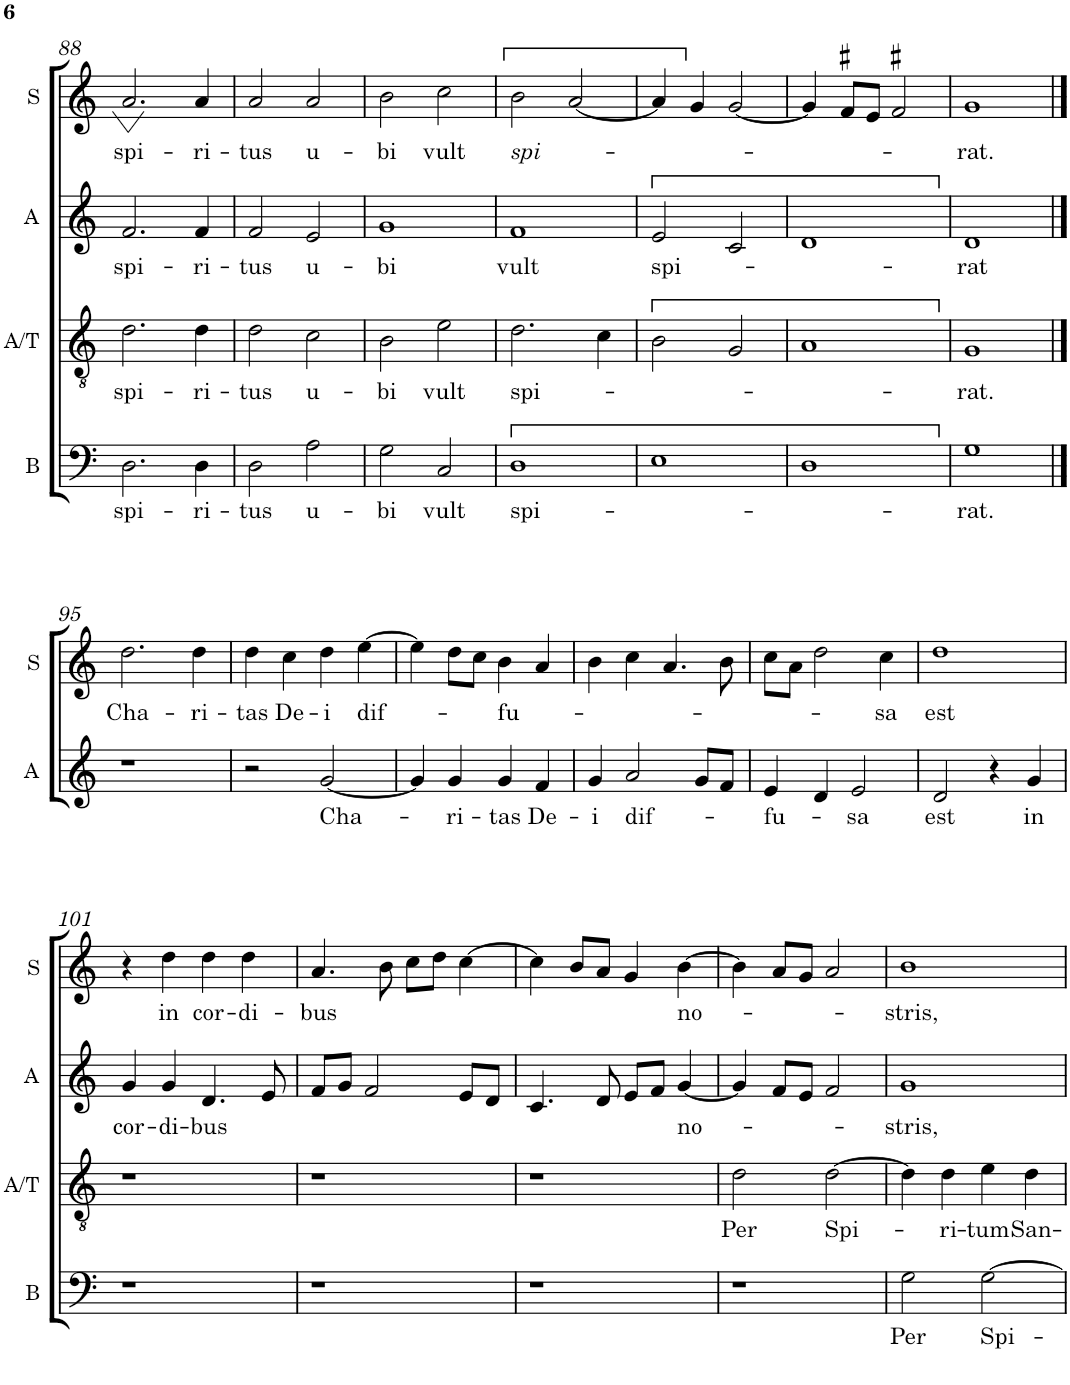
**kern	**text	**kern	**text	**kern	**text	**kern	**text
*part4	*part4	*part3	*part3	*part2	*part2	*part1	*part1
*staff4	*staff4	*staff3	*staff3	*staff2	*staff2	*staff1	*staff1
*I"B	*	*I"A/T	*	*I"A	*	*I"S	*
*I'B	*	*I'A/T	*	*I'A	*	*I'S	*
!!LO:PB:g=z
*clefF4	*	*clefGv2	*	*clefG2	*	*clefG2	*
*	*	*	*	*Trd4c7	*	*	*
*k[]	*	*k[]	*	*k[]	*	*k[]	*
*M2/2	*	*M2/2	*	*M2/2	*	*M2/2	*
*met(c|)	*	*met(c|)	*	*met(c|)	*	*met(c|)	*
=88	=88	=88	=88	=88	=88	=88	=88
!	!LO:LY:b	!	!LO:LY:b	!	!LO:LY:b	!	!LO:LY:b
2.D\	spi-	2.d\	spi-	2.f/	spi-	2.a/	spi-
!	!LO:LY:b	!	!LO:LY:b	!	!LO:LY:b	!	!LO:LY:b
4D\	-ri-	4d\	-ri-	4f/	-ri-	4a/	-ri-
=89	=89	=89	=89	=89	=89	=89	=89
!	!LO:LY:b	!	!LO:LY:b	!	!LO:LY:b	!	!LO:LY:b
2D\	-tus	2d\	-tus	2f/	-tus	2a/	-tus
!	!LO:LY:b	!	!LO:LY:b	!	!LO:LY:b	!	!LO:LY:b
2A\	u-	2c\	u-	2e/	u-	2a/	u-
=90	=90	=90	=90	=90	=90	=90	=90
!	!LO:LY:b	!	!LO:LY:b	!	!LO:LY:b	!	!LO:LY:b
2G\	-bi	2B\	-bi	1g	-bi	2b\	-bi
!	!LO:LY:b	!	!LO:LY:b	!	!	!	!LO:LY:b
2C/	vult	2e\	vult	.	.	2cc\	vult
=91	=91	=91	=91	=91	=91	=91	=91
!	!LO:LY:b	!	!LO:LY:b	!	!LO:LY:b	!	!LO:LY:b
1D	spi-	2.d\	spi-	1f	vult	2b\	spi-
.	.	.	.	.	.	[2a/	.
.	.	4c\	.	.	.	.	.
=92	=92	=92	=92	=92	=92	=92	=92
!	!	!	!	!	!LO:LY:b	!	!
1E	.	2B\	.	2e/	spi-	4a/]	.
.	.	.	.	.	.	4g/	.
.	.	2G/	.	2c/	.	[2g/	.
=93	=93	=93	=93	=93	=93	=93	=93
1D	.	1A	.	1d	.	4g/]	.
.	.	.	.	.	.	8f#X/L	.
.	.	.	.	.	.	8e/J	.
.	.	.	.	.	.	2f#X/	.
=94	=94	=94	=94	=94	=94	=94	=94
!	!LO:LY:b	!	!LO:LY:b	!	!LO:LY:b	!	!LO:LY:b
1G	-rat.	1G	-rat.	1d	-rat	1g	-rat.
!!LO:LB:g=z
==95	==95	==95	==95	==95	==95	==95	==95
!	!	!	!	!	!	!	!LO:LY:b
1r	.	1r	.	1r	.	2.dd\	Cha-
!	!	!	!	!	!	!	!LO:LY:b
.	.	.	.	.	.	4dd\	-ri-
=96	=96	=96	=96	=96	=96	=96	=96
!	!	!	!	!	!	!	!LO:LY:b
1r	.	1r	.	2r	.	4dd\	-tas
!	!	!	!	!	!	!	!LO:LY:b
.	.	.	.	.	.	4cc\	De-
!	!	!	!	!	!LO:LY:b	!	!LO:LY:b
.	.	.	.	[2g/	Cha-	4dd\	-i
!	!	!	!	!	!	!	!LO:LY:b
.	.	.	.	.	.	[4ee\	dif-
=97	=97	=97	=97	=97	=97	=97	=97
1r	.	1r	.	4g/]	.	4ee\]	.
!	!	!	!	!	!LO:LY:b	!	!
.	.	.	.	4g/	-ri-	8dd\L	.
.	.	.	.	.	.	8cc\J	.
!	!	!	!	!	!LO:LY:b	!	!LO:LY:b
.	.	.	.	4g/	-tas	4b\	-fu-
!	!	!	!	!	!LO:LY:b	!	!
.	.	.	.	4f/	De-	4a/	.
=98	=98	=98	=98	=98	=98	=98	=98
!	!	!	!	!	!LO:LY:b	!	!
1r	.	1r	.	4g/	-i	4b\	.
!	!	!	!	!	!LO:LY:b	!	!
.	.	.	.	2a/	dif-	4cc\	.
.	.	.	.	.	.	4.a/	.
.	.	.	.	8g/L	.	.	.
.	.	.	.	8f/J	.	8b\	.
=99	=99	=99	=99	=99	=99	=99	=99
!	!	!	!	!	!LO:LY:b	!	!
1r	.	1r	.	4e/	-fu-	8cc\L	.
.	.	.	.	.	.	8a\J	.
.	.	.	.	4d/	.	2dd\	.
!	!	!	!	!	!LO:LY:b	!	!
.	.	.	.	2e/	-sa	.	.
!	!	!	!	!	!	!	!LO:LY:b
.	.	.	.	.	.	4cc\	-sa
=100	=100	=100	=100	=100	=100	=100	=100
!	!	!	!	!	!LO:LY:b	!	!LO:LY:b
1r	.	1r	.	2d/	est	1dd	est
.	.	.	.	4r	.	.	.
!	!	!	!	!	!LO:LY:b	!	!
.	.	.	.	4g/	in	.	.
!!LO:LB:g=z
=101	=101	=101	=101	=101	=101	=101	=101
!	!	!	!	!	!LO:LY:b	!	!
1r	.	1r	.	4g/	cor-	4r	.
!	!	!	!	!	!LO:LY:b	!	!LO:LY:b
.	.	.	.	4g/	-di-	4dd\	in
!	!	!	!	!	!LO:LY:b	!	!LO:LY:b
.	.	.	.	4.d/	-bus	4dd\	cor-
!	!	!	!	!	!	!	!LO:LY:b
.	.	.	.	.	.	4dd\	-di-
.	.	.	.	8e/	.	.	.
=102	=102	=102	=102	=102	=102	=102	=102
!	!	!	!	!	!	!	!LO:LY:b
1r	.	1r	.	8f/L	.	4.a/	-bus
.	.	.	.	8g/J	.	.	.
.	.	.	.	2f/	.	.	.
.	.	.	.	.	.	8b\	.
.	.	.	.	.	.	8cc\L	.
.	.	.	.	.	.	8dd\J	.
.	.	.	.	8e/L	.	[4cc\	.
.	.	.	.	8d/J	.	.	.
=103	=103	=103	=103	=103	=103	=103	=103
1r	.	1r	.	4.c/	.	4cc\]	.
.	.	.	.	.	.	8b/L	.
.	.	.	.	8d/	.	8a/J	.
.	.	.	.	8e/L	.	4g/	.
.	.	.	.	8f/J	.	.	.
!	!	!	!	!	!LO:LY:b	!	!LO:LY:b
.	.	.	.	[4g/	no-	[4b\	no-
=104	=104	=104	=104	=104	=104	=104	=104
!	!	!	!LO:LY:b	!	!	!	!
1r	.	2d\	Per	4g/]	.	4b\]	.
.	.	.	.	8f/L	.	8a/L	.
.	.	.	.	8e/J	.	8g/J	.
!	!	!	!LO:LY:b	!	!	!	!
.	.	[2d\	Spi-	2f/	.	2a/	.
=105	=105	=105	=105	=105	=105	=105	=105
!	!LO:LY:b	!	!	!	!LO:LY:b	!	!LO:LY:b
2G\	Per	4d\]	.	1g	-stris,	1b	-stris,
!	!	!	!LO:LY:b	!	!	!	!
.	.	4d\	-ri-	.	.	.	.
!	!LO:LY:b	!	!LO:LY:b	!	!	!	!
[2G\	Spi-	4e\	-tum	.	.	.	.
!	!	!	!LO:LY:b	!	!	!	!
.	.	4d\	San-	.	.	.	.
=	=	=	=	=	=	=	=
*-	*-	*-	*-	*-	*-	*-	*-
